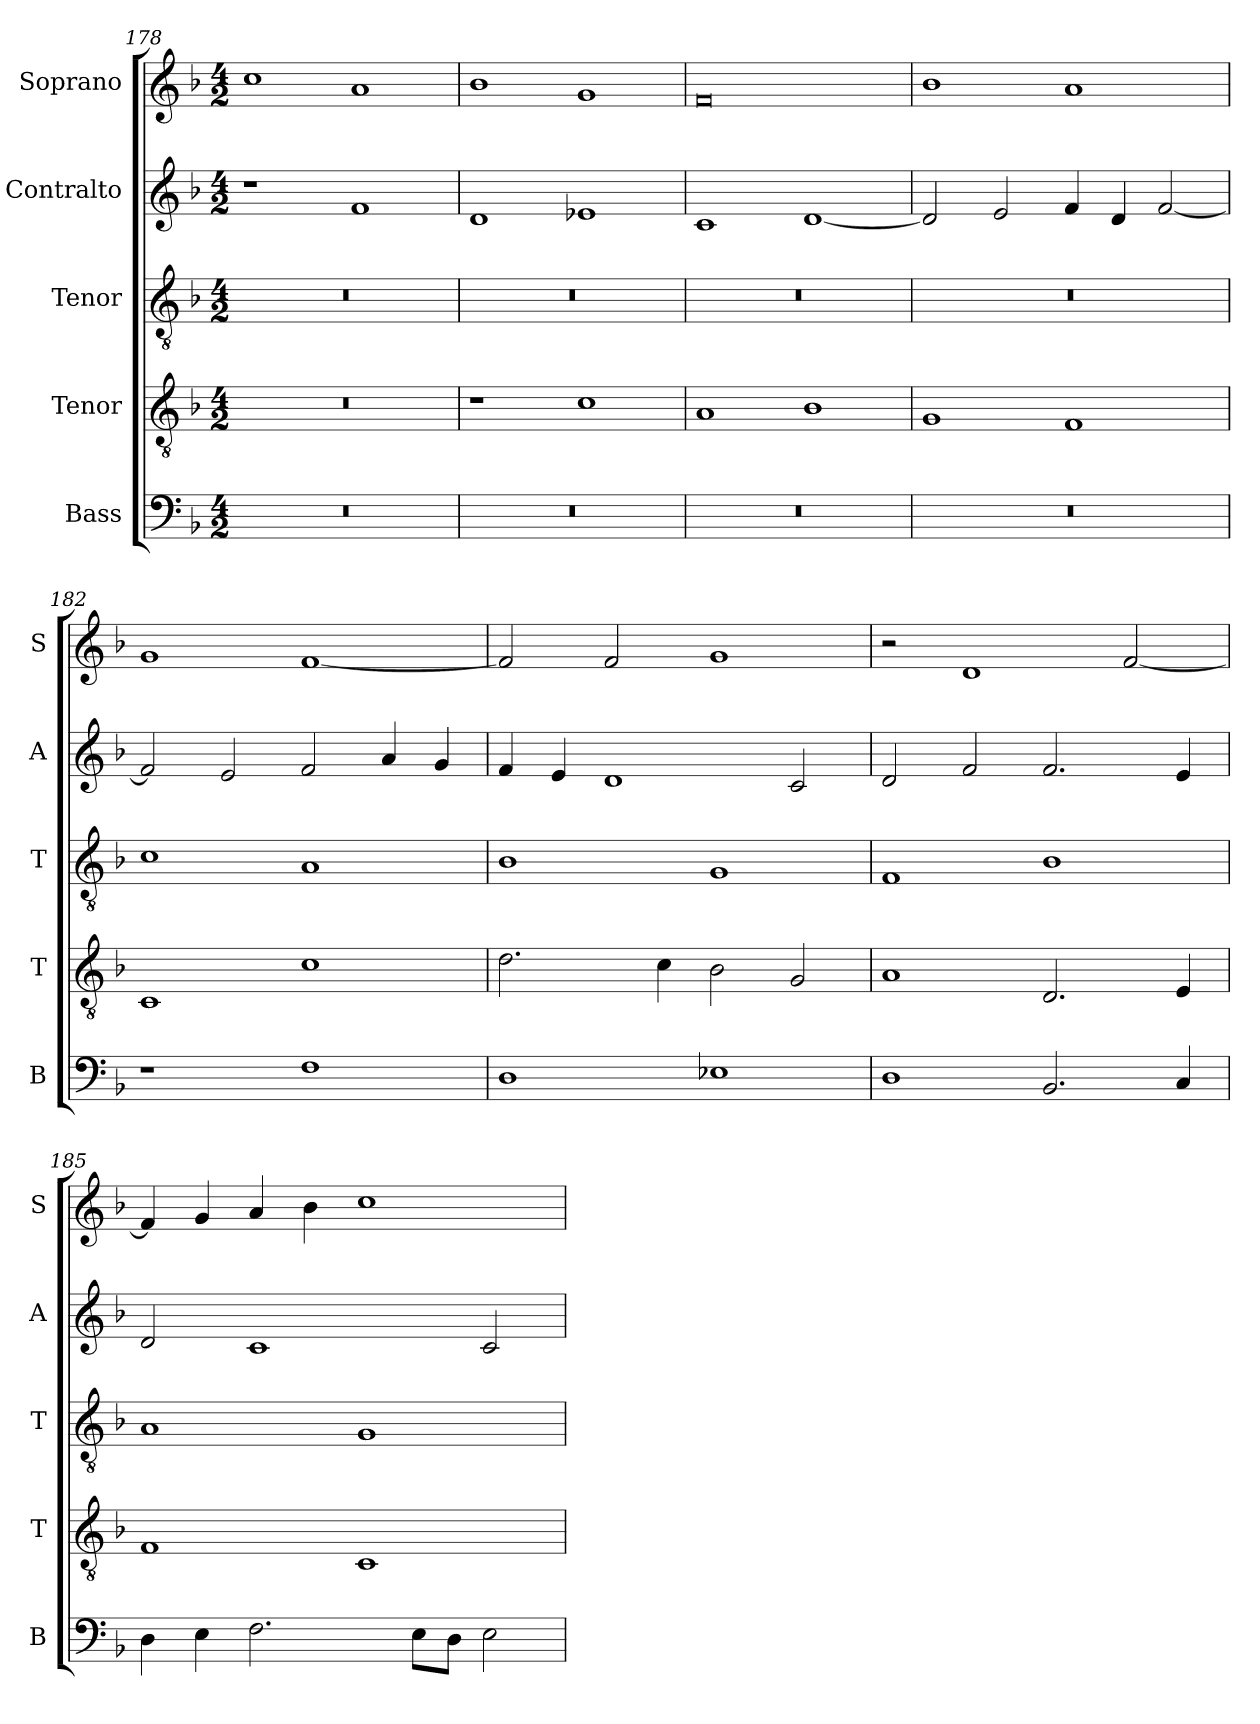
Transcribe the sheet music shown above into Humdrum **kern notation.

**kern	**kern	**kern	**kern	**kern
*part5	*part4	*part3	*part2	*part1
*staff5	*staff4	*staff3	*staff2	*staff1
*I"Bass	*I"Tenor	*I"Tenor	*I"Contralto	*I"Soprano
*I'B	*I'T	*I'T	*I'A	*I'S
*clefF4	*clefGv2	*clefGv2	*clefG2	*clefG2
*k[b-]	*k[b-]	*k[b-]	*k[b-]	*k[b-]
*F:ion	*F:ion	*F:ion	*F:ion	*F:ion
*M4/2	*M4/2	*M4/2	*M4/2	*M4/2
=178	=178	=178	=178	=178
0r	0r	0r	1r	1cc
.	.	.	1f	1a
=179	=179	=179	=179	=179
0r	1r	0r	1d	1b-
.	1c	.	1e-X	1g
=180	=180	=180	=180	=180
0r	1A	0r	1c	0f
.	1B-	.	[1d	.
=181	=181	=181	=181	=181
0r	1G	0r	2d]	1b-
.	.	.	2e	.
.	1F	.	4f	1a
.	.	.	4d	.
.	.	.	[2f	.
=182	=182	=182	=182	=182
1r	1C	1c	2f]	1g
.	.	.	2e	.
1F	1c	1A	2f	[1f
.	.	.	4a	.
.	.	.	4g	.
=183	=183	=183	=183	=183
1D	2.d	1B-	4f	2f]
.	.	.	4e	.
.	.	.	1d	2f
.	4c	.	.	.
1E-X	2B-	1G	.	1g
.	2G	.	2c	.
=184	=184	=184	=184	=184
1D	1A	1F	2d	2r
.	.	.	2f	1d
2.BB-	2.D	1B-	2.f	.
.	.	.	.	[2f
4C	4E	.	4e	.
=185	=185	=185	=185	=185
4D	1F	1A	2d	4f]
4E	.	.	.	4g
2.F	.	.	1c	4a
.	.	.	.	4b-
.	1C	1G	.	1cc
8E\L	.	.	.	.
8D\J	.	.	.	.
2E	.	.	2c	.
=	=	=	=	=
*-	*-	*-	*-	*-
